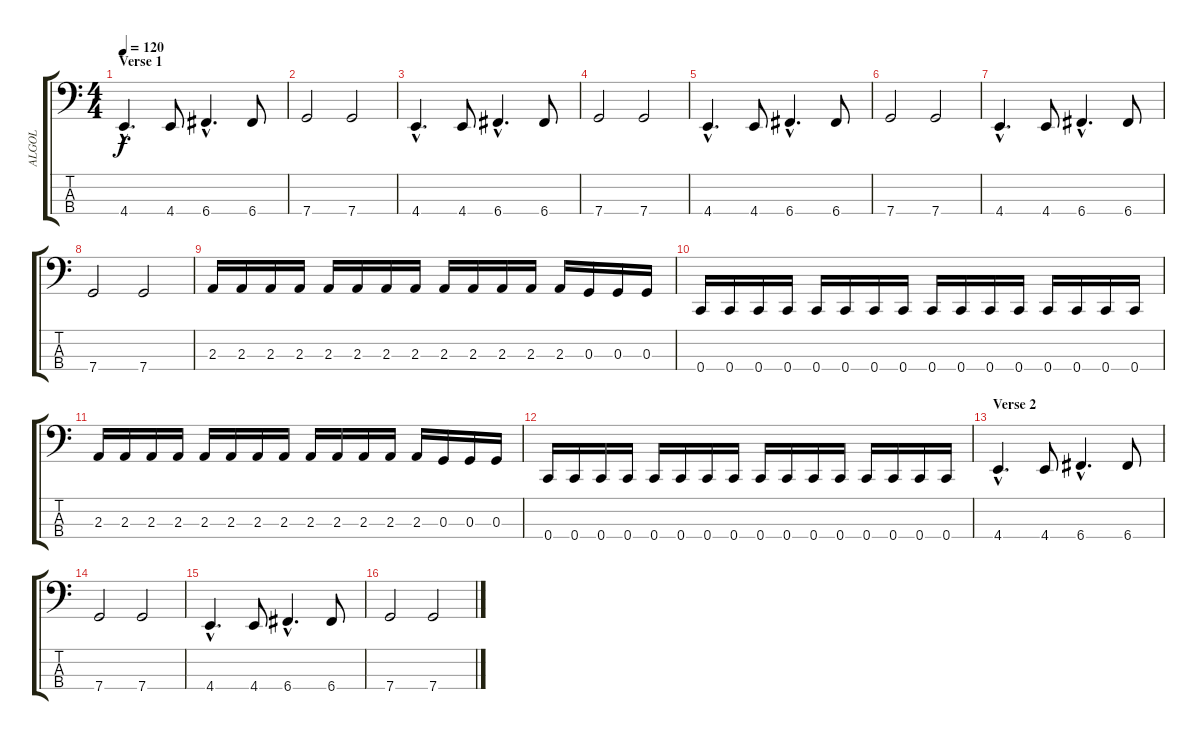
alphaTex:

\track ("ALGOL" "ALGOL") {instrument electricbasspick}
\staff {score tabs}
\tuning (F2 C2 G1 C1) {hide}
\ts (4 4)
\section ("" "Verse 1")
\tempo 120
\clef f4
\ks c
4.4{hac}.4{d dy f} 4.4.8 6.4{hac}.4{d} 6.4.8 |
7.4.2 7.4.2 |
4.4{hac}.4{d} 4.4.8 6.4{hac}.4{d} 6.4.8 |
7.4.2 7.4.2 |
4.4{hac}.4{d} 4.4.8 6.4{hac}.4{d} 6.4.8 |
7.4.2 7.4.2 |
4.4{hac}.4{d} 4.4.8 6.4{hac}.4{d} 6.4.8 |
7.4.2 7.4.2 |
2.3.16 2.3.16 2.3.16 2.3.16 2.3.16 2.3.16 2.3.16 2.3.16 2.3.16 2.3.16 2.3.16 2.3.16 2.3.16 0.3.16 0.3.16 0.3.16 |
0.4.16 0.4.16 0.4.16 0.4.16 0.4.16 0.4.16 0.4.16 0.4.16 0.4.16 0.4.16 0.4.16 0.4.16 0.4.16 0.4.16 0.4.16 0.4.16 |
2.3.16 2.3.16 2.3.16 2.3.16 2.3.16 2.3.16 2.3.16 2.3.16 2.3.16 2.3.16 2.3.16 2.3.16 2.3.16 0.3.16 0.3.16 0.3.16 |
0.4.16 0.4.16 0.4.16 0.4.16 0.4.16 0.4.16 0.4.16 0.4.16 0.4.16 0.4.16 0.4.16 0.4.16 0.4.16 0.4.16 0.4.16 0.4.16 |
\section ("" "Verse 2")
4.4{hac}.4{d} 4.4.8 6.4{hac}.4{d} 6.4.8 |
7.4.2 7.4.2 |
4.4{hac}.4{d} 4.4.8 6.4{hac}.4{d} 6.4.8 |
7.4.2 7.4.2
